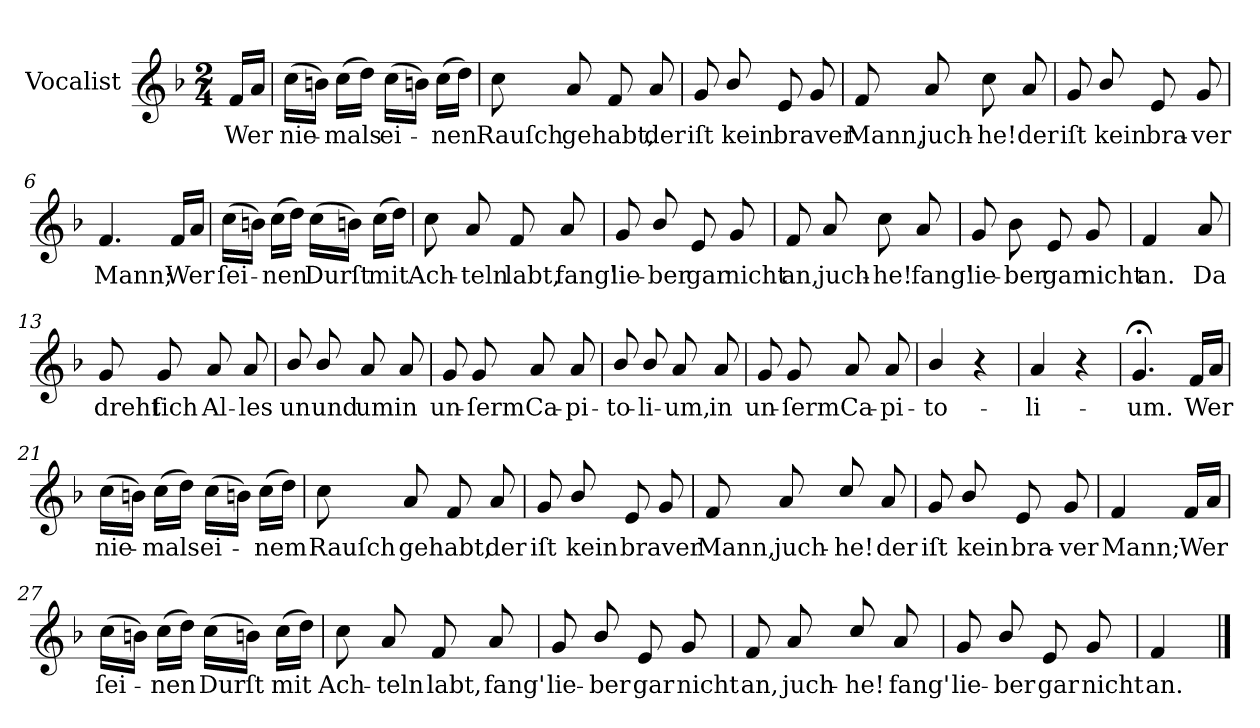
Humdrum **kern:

**kern	**text
*part1	*part1
*staff1	*staff1
*I"Vocalist	*
*clefG2	*
*k[b-]	*
*F:	*
*M2/4	*
=	=
16fLL	Wer
16aJJ	.
=1	=1
(16ccLL	nie-
16bnJJ)	.
(16ccLL	-mals
16ddJJ)	.
(16ccLL	ei-
16bnJJ)	.
(16ccLL	-nen
16ddJJ)	.
=2	=2
8cc	Rauſch
8a	gehabt,
8f	.
8a	der
=3	=3
8g	iſt
8b-/	kein
8e	braver
8g	.
=4	=4
8f	Mann,
8a	juch-
8cc	-he!
8a	der
=5	=5
8g	iſt
8b-/	kein
8e	bra-
8g	-ver
=6	=6
4.f	Mann;
16fLL	Wer
16aJJ	.
=7	=7
(16ccLL	ſei-
16bnJJ)	.
(16ccLL	-nen
16ddJJ)	.
(16ccLL	Durſt
16bnJJ)	.
(16ccLL	mit
16ddJJ)	.
=8	=8
8cc	Ach-
8a	-teln
8f	labt,
8a	fang'
=9	=9
8g	lie-
8b-/	-ber
8e	gar
8g	nicht
=10	=10
8f	an,
8a	juch-
8cc	-he!
8a	fang'
=11	=11
8g	lie-
8b-	-ber
8e	gar
8g	nicht
=12	=12
!LO:N:vis=4	!
4.f	an.
8a	Da
=13	=13
8g	dreht
8g	ſich
8a	Al-
8a	-les
=14	=14
8b-/	un
8b-/	und
8a	um
8a	in
=15	=15
8g	un-
8g	-ſerm
8a	Ca-
8a	-pi-
=16	=16
8b-/	-to-
8b-/	-li-
8a	-um,
8a	in
=17	=17
8g	un-
8g	-ſerm
8a	Ca-
8a	-pi-
=18	=18
4b-/	-to-
4r	.
=19	=19
4a	-li-
4r	.
=20	=20
4.g;<	-um.
16fLL	Wer
16aJJ	.
=21	=21
(16ccLL	nie-
16bnJJ)	.
(16ccLL	-mals
16ddJJ)	.
(16ccLL	ei-
16bnJJ)	.
(16ccLL	-nem
16ddJJ)	.
=22	=22
8cc	Rauſch
8a	gehabt,
8f	.
8a	der
=23	=23
8g	iſt
8b-/	kein
8e	braver
8g	.
=24	=24
8f	Mann,
8a	juch-
8cc/	-he!
8a	der
=25	=25
8g	iſt
8b-/	kein
8e	bra-
8g	-ver
=26	=26
!LO:N:vis=4	!
4.f	Mann;
16fLL	Wer
16aJJ	.
=27	=27
(16ccLL	ſei-
16bnJJ)	.
(16ccLL	-nen
16ddJJ)	.
(16ccLL	Durſt
16bnJJ)	.
(16ccLL	mit
16ddJJ)	.
=28	=28
8cc	Ach-
8a	-teln
8f	labt,
8a	fang'
=29	=29
8g	lie-
8b-/	-ber
8e	gar
8g	nicht
=30	=30
8f	an,
8a	juch-
8cc/	-he!
8a	fang'
=31	=31
8g	lie-
8b-/	-ber
8e	gar
8g	nicht
=32	=32
!LO:N:vis=4	!
4.f	an.
==	==
*-	*-
